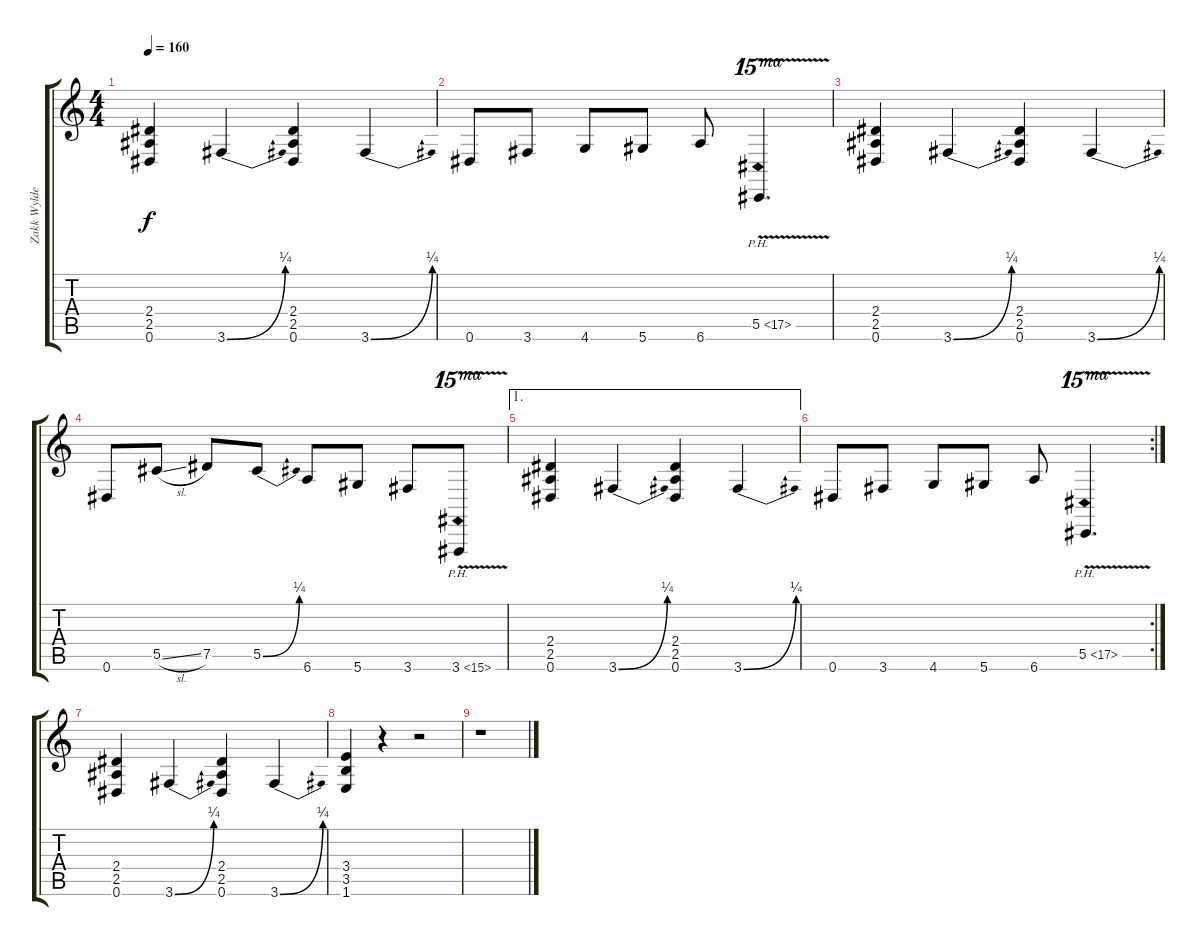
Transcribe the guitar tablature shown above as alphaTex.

\track ("Zakk Wylde (Rhytm Gtr.2)" "Zakk Wylde") {instrument distortionguitar}
\staff {score tabs}
\tuning (Eb4 Bb3 Gb3 Db3 Ab2 Eb2) {hide}
\ts (4 4)
\tempo 160
\clef g2
\ks c
(2.4 2.5 0.6).4{dy f} 3.6{be (bend 0 0 60 1)}.4 (2.4 2.5 0.6).4 3.6{be (bend 0 0 60 1)}.4 |
0.6.8 3.6.8 4.6.8 5.6.8 6.6.8 5.5{ph 12 v}.4{d ot 15ma} |
(2.4 2.5 0.6).4 3.6{be (bend 0 0 60 1)}.4 (2.4 2.5 0.6).4 3.6{be (bend 0 0 60 1)}.4 |
0.6.8 5.5{sl}.8 7.5.8 5.5{be (bend 0 0 60 1)}.8 6.6.8 5.6.8 3.6.8 3.6{ph 12 v}.8{ot 15ma} |
\ae 1
(2.4 2.5 0.6).4 3.6{be (bend 0 0 60 1)}.4 (2.4 2.5 0.6).4 3.6{be (bend 0 0 60 1)}.4 |
\rc 2
0.6.8 3.6.8 4.6.8 5.6.8 6.6.8 5.5{ph 12 v}.4{d ot 15ma} |
(2.4 2.5 0.6).4 3.6{be (bend 0 0 60 1)}.4 (2.4 2.5 0.6).4 3.6{be (bend 0 0 60 1)}.4 |
(3.4 3.5 1.6).4 r.4 r.2 |
r.1
